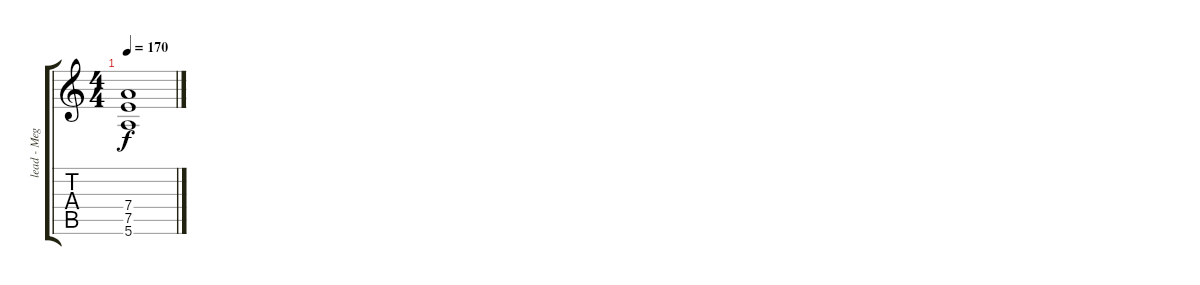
\track ("lead - Megat" "lead - Meg") {instrument distortionguitar}
\staff {score tabs}
\tuning (E4 B3 G3 D3 A2 E2) {hide}
\ts (4 4)
\tempo 170
\clef g2
\ks c
(7.4 7.5 5.6).1{dy f}
